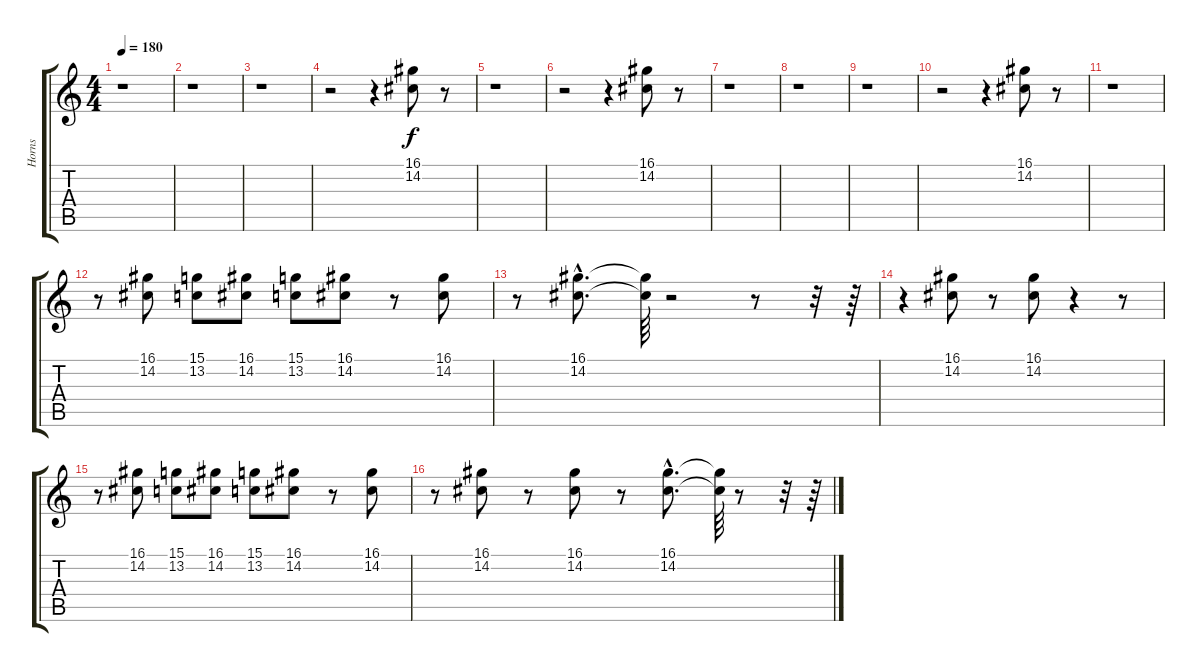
\track ("Horns" "Horns") {instrument trumpet}
\staff {score tabs}
\tuning (E4 B3 G3 D3 A2 E2) {hide}
\ts (4 4)
\tempo 180
\clef g2
\ks c
r.1{dy f} |
r.1 |
r.1 |
r.2 r.4 (16.1 14.2).8 r.8 |
r.1 |
r.2 r.4 (16.1 14.2).8 r.8 |
r.1 |
r.1 |
r.1 |
r.2 r.4 (16.1 14.2).8 r.8 |
r.1 |
r.8 (16.1 14.2).8 (15.1 13.2).8 (16.1 14.2).8 (15.1 13.2).8 (16.1 14.2).8 r.8 (16.1 14.2).8 |
r.8 (16.1{hac} 14.2{hac}).8{d} (16.1{t} 14.2{t}).64 r.2 r.8 r.32 r.64 |
r.4 (16.1 14.2).8 r.8 (16.1 14.2).8 r.4 r.8 |
r.8 (16.1 14.2).8 (15.1 13.2).8 (16.1 14.2).8 (15.1 13.2).8 (16.1 14.2).8 r.8 (16.1 14.2).8 |
r.8 (16.1 14.2).8 r.8 (16.1 14.2).8 r.8 (16.1{hac} 14.2{hac}).8{d} (16.1{t} 14.2{t}).64 r.8 r.32 r.64
